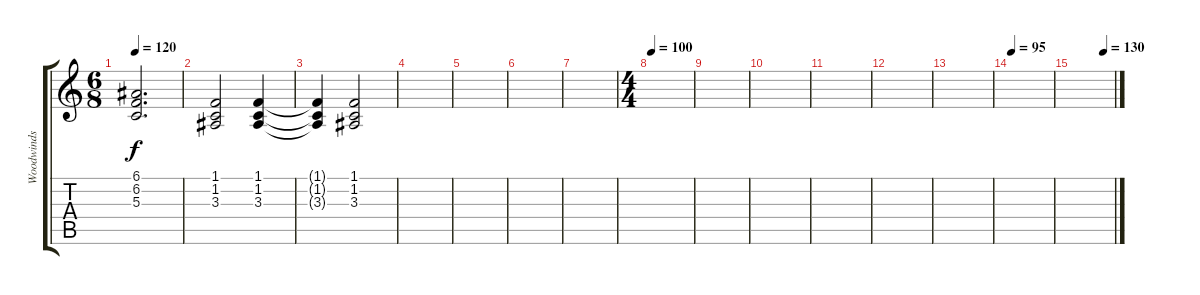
\track ("Woodwinds 1" "Woodwinds ") {instrument panflute}
\staff {score tabs}
\tuning (E4 B3 G3 D3 A2 E2) {hide}
\ts (6 8)
\tempo 120
\clef g2
\ks c
(6.1 6.2 5.3).2{d dy f} |
(1.1 1.2 3.3).2 (1.1 1.2 3.3).4 |
(1.1{t} 1.2{t} 3.3{t}).4 (1.1 1.2 3.3).2 |
|
|
|
|
\ts (4 4)
\tempo 100
|
|
|
|
|
|
\tempo 95
|
\tempo (130 0.75)
